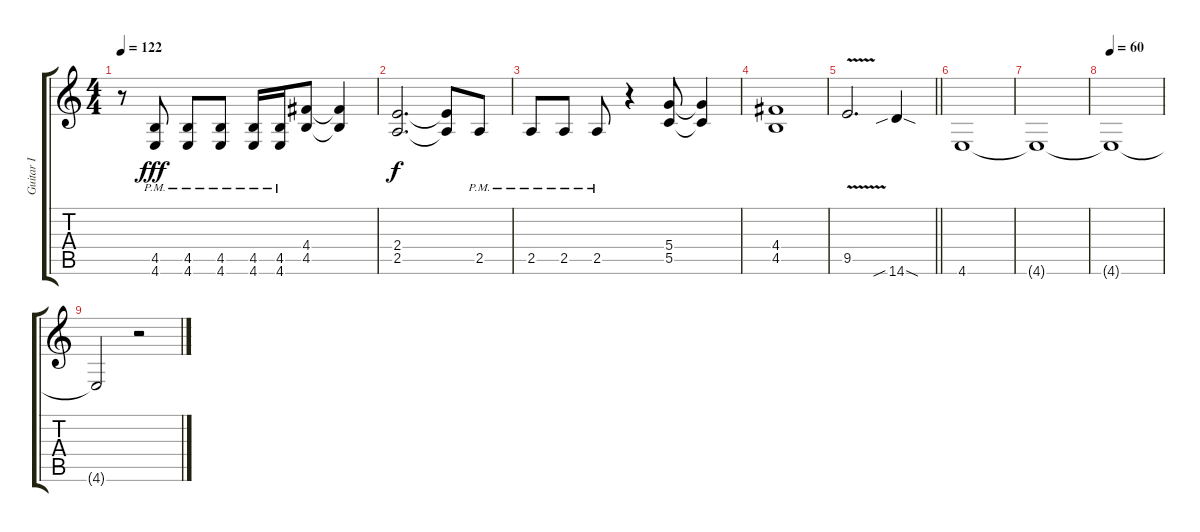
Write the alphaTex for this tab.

\track ("Guitar I" "Guitar I") {instrument electricguitarclean}
\staff {score tabs}
\tuning (E4 B3 G3 D3 G2 C2) {hide}
\ts (4 4)
\tempo 122
\clef g2
\ks c
r.8{dy fff} (4.5{pm} 4.6{pm}).8 (4.5{pm} 4.6{pm}).8 (4.5{pm} 4.6{pm}).8 (4.5{pm} 4.6{pm}).16 (4.5{pm} 4.6{pm}).16 (4.4 4.5).8 (4.4{t} 4.5{t}).4 |
(2.4 2.5).2{d dy f} (2.4{t} 2.5{t}).8 2.5{pm}.8 |
2.5{pm}.8 2.5{pm}.8 2.5{pm}.8 r.4 (5.4 5.5).8 (5.4{t} 5.5{t}).4 |
(4.4 4.5).1 |
\barLineRight lightlight
9.5{v}.2{d} 14.6{sib sod}.4 |
4.6.1 |
4.6{t}.1 |
\tempo 60
4.6{t}.1 |
4.6{t}.2 r.2
